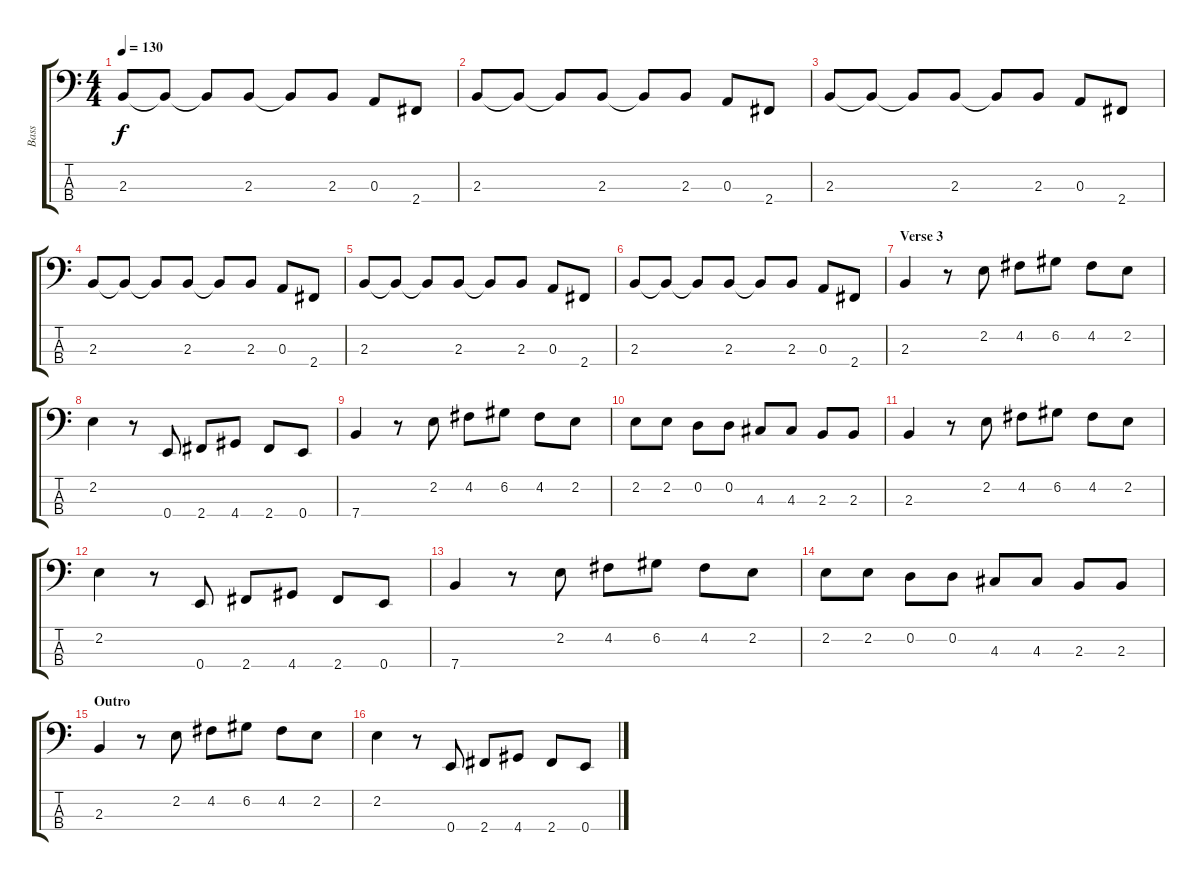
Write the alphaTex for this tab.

\track ("Bass" "Bass") {instrument electricbassfinger}
\staff {score tabs}
\tuning (G2 D2 A1 E1) {hide}
\ts (4 4)
\tempo 130
\clef f4
\ks c
2.3.8{dy f} 2.3{t}.8 2.3{t}.8 2.3.8 2.3{t}.8 2.3.8 0.3.8 2.4.8 |
2.3.8 2.3{t}.8 2.3{t}.8 2.3.8 2.3{t}.8 2.3.8 0.3.8 2.4.8 |
2.3.8 2.3{t}.8 2.3{t}.8 2.3.8 2.3{t}.8 2.3.8 0.3.8 2.4.8 |
2.3.8 2.3{t}.8 2.3{t}.8 2.3.8 2.3{t}.8 2.3.8 0.3.8 2.4.8 |
2.3.8 2.3{t}.8 2.3{t}.8 2.3.8 2.3{t}.8 2.3.8 0.3.8 2.4.8 |
2.3.8 2.3{t}.8 2.3{t}.8 2.3.8 2.3{t}.8 2.3.8 0.3.8 2.4.8 |
\section ("" "Verse 3")
2.3.4 r.8 2.2.8 4.2.8 6.2.8 4.2.8 2.2.8 |
2.2.4 r.8 0.4.8 2.4.8 4.4.8 2.4.8 0.4.8 |
7.4.4 r.8 2.2.8 4.2.8 6.2.8 4.2.8 2.2.8 |
2.2.8 2.2.8 0.2.8 0.2.8 4.3.8 4.3.8 2.3.8 2.3.8 |
2.3.4 r.8 2.2.8 4.2.8 6.2.8 4.2.8 2.2.8 |
2.2.4 r.8 0.4.8 2.4.8 4.4.8 2.4.8 0.4.8 |
7.4.4 r.8 2.2.8 4.2.8 6.2.8 4.2.8 2.2.8 |
2.2.8 2.2.8 0.2.8 0.2.8 4.3.8 4.3.8 2.3.8 2.3.8 |
\section ("" "Outro")
2.3.4 r.8 2.2.8 4.2.8 6.2.8 4.2.8 2.2.8 |
2.2.4 r.8 0.4.8 2.4.8 4.4.8 2.4.8 0.4.8
